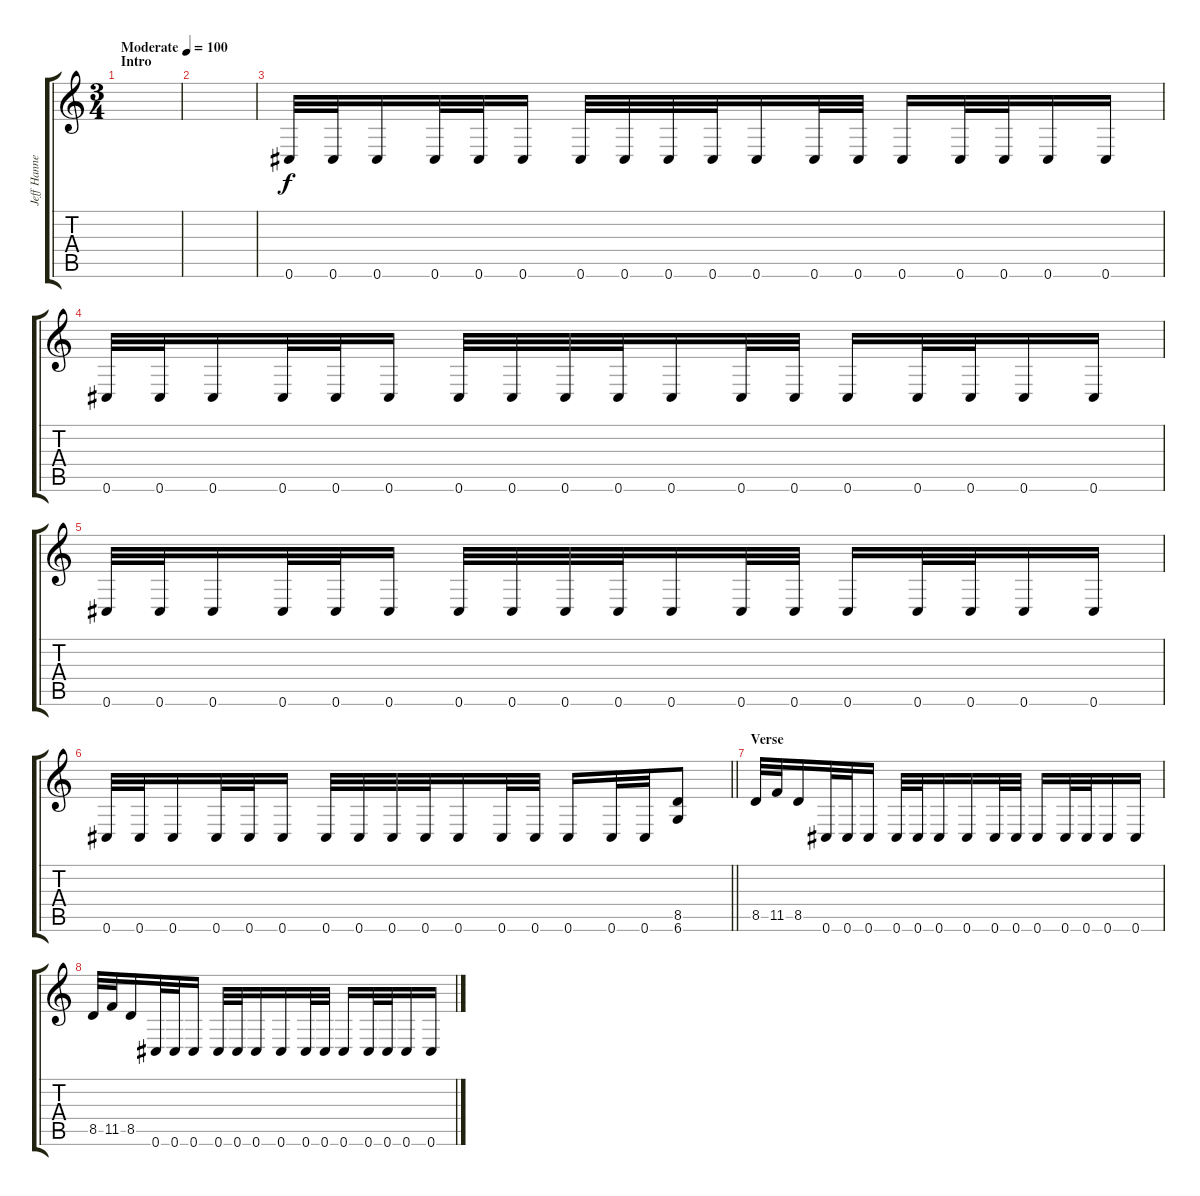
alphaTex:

\track ("Jeff Hanneman" "Jeff Hanne") {instrument distortionguitar}
\staff {score tabs}
\tuning (Db4 Ab3 E3 B2 Gb2 Db2) {hide}
\ts (3 4)
\section ("" "Intro")
\tempo (100 "Moderate")
\clef g2
\ks c
|
|
0.6.32 0.6.32 0.6.16 0.6.32 0.6.32 0.6.16 0.6.32 0.6.32 0.6.32 0.6.32 0.6.16 0.6.32 0.6.32 0.6.16 0.6.32 0.6.32 0.6.16 0.6.16 |
0.6.32 0.6.32 0.6.16 0.6.32 0.6.32 0.6.16 0.6.32 0.6.32 0.6.32 0.6.32 0.6.16 0.6.32 0.6.32 0.6.16 0.6.32 0.6.32 0.6.16 0.6.16 |
0.6.32 0.6.32 0.6.16 0.6.32 0.6.32 0.6.16 0.6.32 0.6.32 0.6.32 0.6.32 0.6.16 0.6.32 0.6.32 0.6.16 0.6.32 0.6.32 0.6.16 0.6.16 |
\barLineRight lightlight
0.6.32 0.6.32 0.6.16 0.6.32 0.6.32 0.6.16 0.6.32 0.6.32 0.6.32 0.6.32 0.6.16 0.6.32 0.6.32 0.6.16 0.6.32 0.6.32 (8.5 6.6).8 |
\section ("" "Verse")
8.5.32 11.5.32 8.5.16 0.6.32 0.6.32 0.6.16 0.6.32 0.6.32 0.6.16 0.6.16 0.6.32 0.6.32 0.6.16 0.6.32 0.6.32 0.6.16 0.6.16 |
8.5.32 11.5.32 8.5.16 0.6.32 0.6.32 0.6.16 0.6.32 0.6.32 0.6.16 0.6.16 0.6.32 0.6.32 0.6.16 0.6.32 0.6.32 0.6.16 0.6.16
